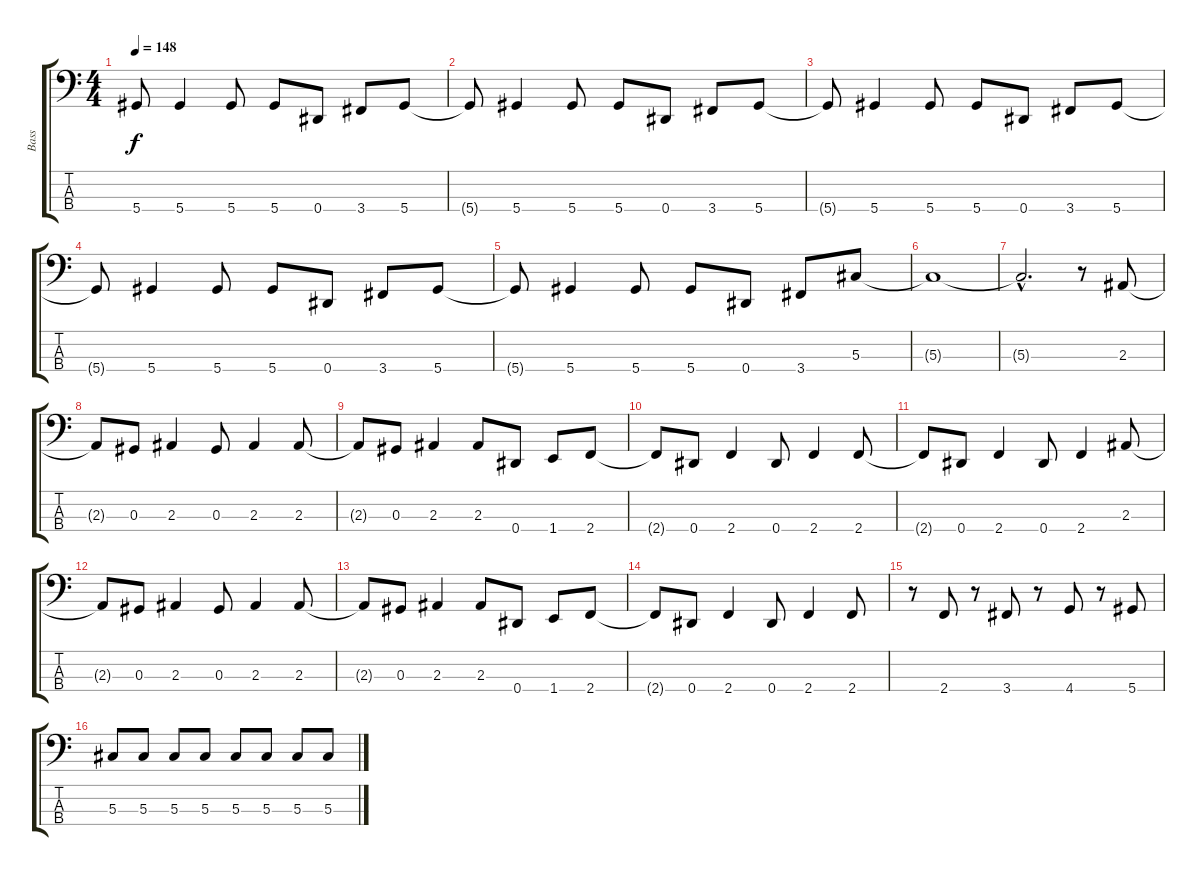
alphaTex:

\track ("Bass" "Bass") {instrument electricbasspick}
\staff {score tabs}
\tuning (Gb2 Db2 Ab1 Eb1) {hide}
\ts (4 4)
\tempo 148
\clef f4
\ks c
5.4{t}.8{dy f} 5.4.4 5.4.8 5.4.8 0.4.8 3.4.8 5.4.8 |
5.4{t}.8 5.4.4 5.4.8 5.4.8 0.4.8 3.4.8 5.4.8 |
5.4{t}.8 5.4.4 5.4.8 5.4.8 0.4.8 3.4.8 5.4.8 |
5.4{t}.8 5.4.4 5.4.8 5.4.8 0.4.8 3.4.8 5.4.8 |
5.4{t}.8 5.4.4 5.4.8 5.4.8 0.4.8 3.4.8 5.3.8 |
5.3{t}.1 |
5.3{hac t}.2{d} r.8 2.3.8 |
2.3{t}.8 0.3.8 2.3.4 0.3.8 2.3.4 2.3.8 |
2.3{t}.8 0.3.8 2.3.4 2.3.8 0.4.8 1.4.8 2.4.8 |
2.4{t}.8 0.4.8 2.4.4 0.4.8 2.4.4 2.4.8 |
2.4{t}.8 0.4.8 2.4.4 0.4.8 2.4.4 2.3.8 |
2.3{t}.8 0.3.8 2.3.4 0.3.8 2.3.4 2.3.8 |
2.3{t}.8 0.3.8 2.3.4 2.3.8 0.4.8 1.4.8 2.4.8 |
2.4{t}.8 0.4.8 2.4.4 0.4.8 2.4.4 2.4.8 |
r.8 2.4.8 r.8 3.4.8 r.8 4.4.8 r.8 5.4.8 |
5.3.8 5.3.8 5.3.8 5.3.8 5.3.8 5.3.8 5.3.8 5.3.8
